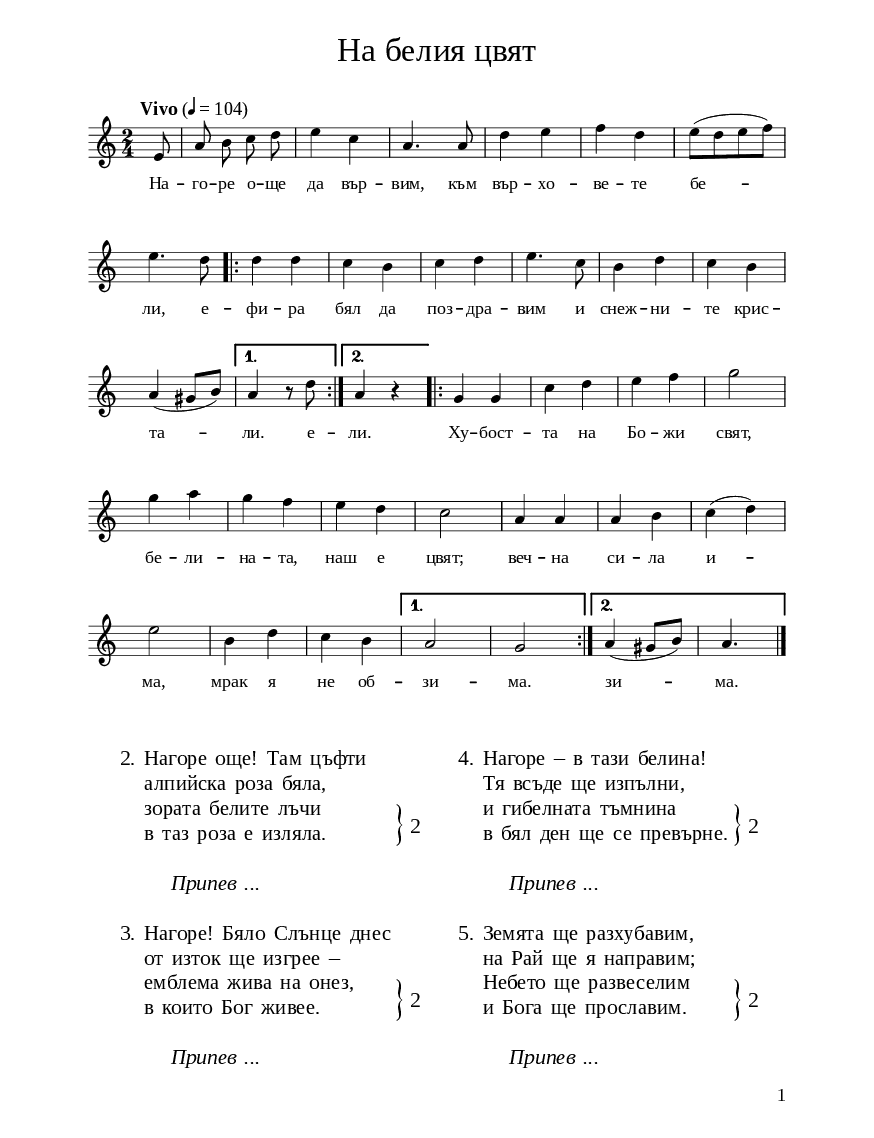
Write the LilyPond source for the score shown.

\version "2.24.2"

% include paper part and global functions
\include "include/globals.ily"

"rightBraces058_1" = \markup {
  \column {
    % repeat braces
    \translate #'(0 . -5.8 )
    \right-brace #20

    \translate #'(0 . -14.8 )
    \right-brace #20

   

  }
  \column {
    % repeat numbers
    \translate #'(0 . -6.5 )
    2
    \translate #'(0 . -16.8 )
    2
  }
}

"rightBraces058_2" = \markup {
  \column {
    % repeat braces
    \translate #'(0 . -5.8 )
    \right-brace #20

    \translate #'(0 . -14.8 )
    \right-brace #20

   

  }
  \column {
    % repeat numbers
  \translate #'(0 . -6.5 )
    2
    \translate #'(0 . -16.8 )
    2
  }
}



\bookpart {
  \label #'ref058
  \tocItem \markup "На белия цвят"
  \include "include/bookpart-paper.ily"
  \score {
    \include "include/score-layout.ily"

    \new Voice \absolute {
      \clef treble
      \key a \minor
      \time 2/4
      \tempoFunc "Vivo" 4 "104"

      \autoBeamOff
      \partial 8

      e'8 | a'8  b'8 c''8 d''8 | e''4 c''4 | a'4. a'8 | d''4 e''4 | f''4 d''4 | e''8 ([ d''8 e''8 f''8 ]) | \break
      e''4. d''8 \repeat volta 2 {
        | d''4 d''4 |  c''4 b'4 |  c''4 d''4 |  e''4. c''8 |  b'4 d''4 | c''4 b'4 | \break
        a'4 ( gis'8 [b'8]) |
      } \alternative { { a'4 r8 d''8 } {  a'4 r4 } }
      \repeat volta 2 {
        | g'4 g'4 | c''4 d''4 | e''4 f''4 | g''2\break
        | g''4 a''4 |  g''4 f''4 |  e''4 d''4 |  c''2 | a'4 a'4 | a'4 b'4 | c''4 ( d''4 ) | \break
        e''2 | b'4 d''4| c''4 b'4 |
      } \alternative { { a'2 | g'2  }  {   a'4 (gis'8[b'8])  | a'4. \bar "|." \break } }
    }

    \addlyrics {
      На -- го -- ре о -- ще да вър -- вим, към вър -- хо -- ве -- те бе --
      ли, е -- фи -- ра бял да поз -- дра -- вим и снеж -- ни -- те крис --
      та -- ли. е -- ли. Ху -- бост -- та на Бо -- жи свят,
      бе -- ли -- на -- та, наш е цвят;  веч -- на си -- ла и --
      ма, мрак я не об -- зи -- ма. зи -- ма.
    }

    \header {
      title = \titleFunc "На белия цвят" "Na belija cvjat"
    }

    \midi{}

  } % score


  \markup \fontsize #bgCoupletFontSize {
    \hspace #3
    \override #`(baseline-skip . ,bgCoupletBaselineSkip)
    \column {

      \line {   2. Нагоре още! Там цъфти }
      \line {   "   " алпийска роза бяла, }
      \line {   "   " зората белите лъчи }
      \line {   "   " в таз роза е изляла. }
      \line { " " }

      \line { "        " \italic {Припев ... } }
      \line { " " }


      \line {  3. Нагоре! Бяло Слънце днес }

      \line {   "   "от изток ще изгрее  – }

      \line {   "   "емблема жива на онез,}

      \line {   "   "в които Бог живее.}
      \line { " " }
           \line { "        " \italic {Припев ... } }

   


    }    \"rightBraces058_1"

     \hspace #3
    \override #`(baseline-skip . ,bgCoupletBaselineSkip)

    \column {   

    
  
      \line {   4. Нагоре – в тази белина!}

      \line {   "   "Тя всъде ще изпълни,}

      \line {   "   "и гибелната тъмнина}

      \line {   "   "в бял ден ще се превърне.}

        \line { " " }
      
       \line { "        " \italic {Припев ... } }
      \line { " " }


      \line {   5. Земята ще разхубавим,}

      \line {   "   "на Рай ще я направим;}

      \line {   "   "Небето ще развеселим}

      \line {   "   "и Бога ще прославим.}
      \line { " " }
      \line { "        " \italic {Припев ... } }
      }\"rightBraces058_2"
   
   
  }   % markup



} % bookpart
